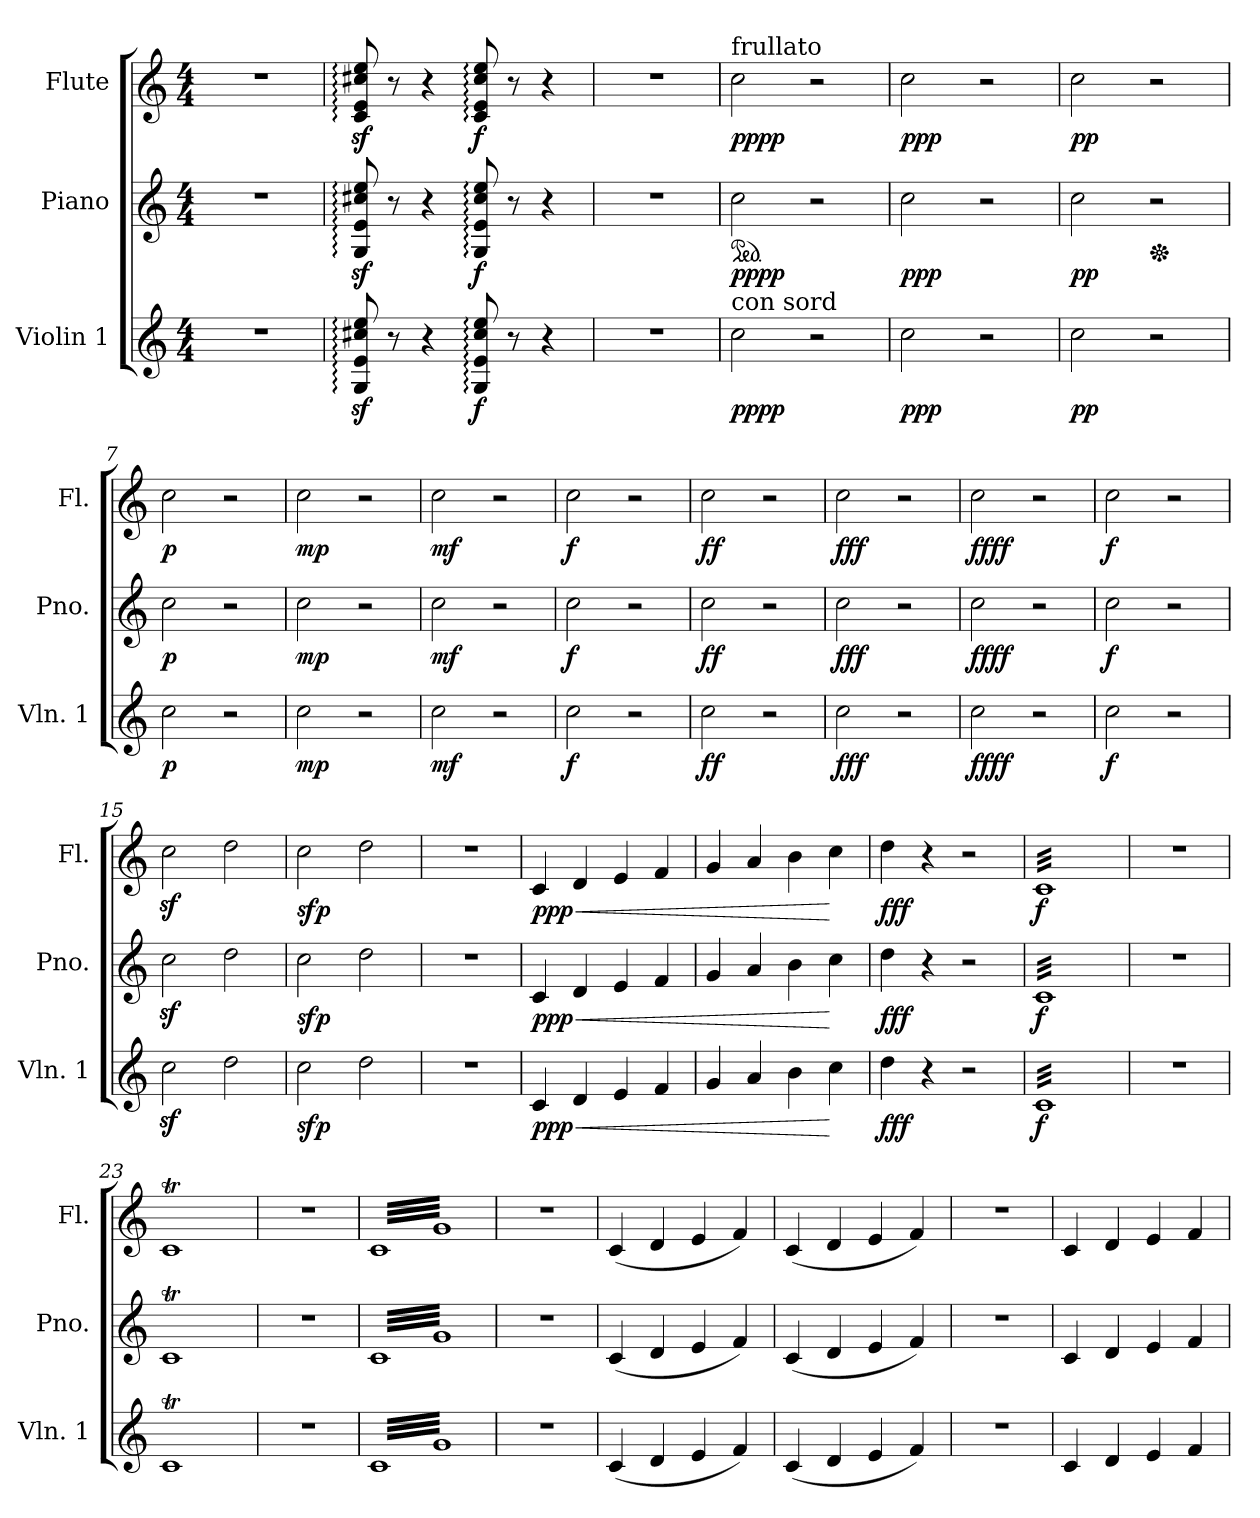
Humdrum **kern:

**kern	**dynam	**kern	**dynam	**kern	**dynam
*part3	*part3	*part2	*part2	*part1	*part1
*staff3	*staff3	*staff2	*staff2	*staff1	*staff1
*I"Violin 1	*	*I"Piano	*	*I"Flute	*
*I'Vln. 1	*	*I'Pno.	*	*I'Fl.	*
!!LO:PB:g=z
*clefG2	*	*clefG2	*	*clefG2	*
*k[]	*	*k[]	*	*k[]	*
*C:	*	*C:	*	*C:	*
*M4/4	*	*M4/4	*	*M4/4	*
*MM100	*	*MM100	*	*MM100	*
=1	=1	=1	=1	=1	=1
1r	.	1r	.	1r	.
=2	=2	=2	=2	=2	=2
8Gi/z: 8eiz: 8cc#Xiz: 8eeiz:	.	8Gi/z: 8eiz: 8cc#Xiz: 8eeiz:	.	8ci/z: 8eiz: 8cc#Xiz: 8eeiz:	.
8r	.	8r	.	8r	.
4r	.	4r	.	4r	.
8Gi/: 8ei: 8cc#i: 8eei:	f	8Gi/: 8ei: 8cc#i: 8eei:	f	8ci/: 8ei: 8cc#i: 8eei:	f
8r	.	8r	.	8r	.
4r	.	4r	.	4r	.
=3	=3	=3	=3	=3	=3
1r	.	1r	.	1r	.
=4	=4	=4	=4	=4	=4
*	*	*ped	*	*	*
!	!	!	!	!LO:TX:a:t=frullato	!
!LO:TX:a:t=con sord	!	!	!	!	!
2cci\	pppp	2cci\	pppp	2cci\	pppp
2r	.	2r	.	2r	.
=5	=5	=5	=5	=5	=5
2cci\	ppp	2cci\	ppp	2cci\	ppp
2r	.	2r	.	2r	.
=6	=6	=6	=6	=6	=6
2cci\	pp	2cci\	pp	2cci\	pp
*	*	*Xped	*	*	*
2r	.	2r	.	2r	.
!!LO:LB:g=z
=7	=7	=7	=7	=7	=7
2cci\	p	2cci\	p	2cci\	p
2r	.	2r	.	2r	.
=8	=8	=8	=8	=8	=8
2cci\	mp	2cci\	mp	2cci\	mp
2r	.	2r	.	2r	.
=9	=9	=9	=9	=9	=9
2cci\	mf	2cci\	mf	2cci\	mf
2r	.	2r	.	2r	.
=10	=10	=10	=10	=10	=10
2cci\	f	2cci\	f	2cci\	f
2r	.	2r	.	2r	.
=11	=11	=11	=11	=11	=11
2cci\	ff	2cci\	ff	2cci\	ff
2r	.	2r	.	2r	.
=12	=12	=12	=12	=12	=12
2cci\	fff	2cci\	fff	2cci\	fff
2r	.	2r	.	2r	.
=13	=13	=13	=13	=13	=13
2cci\	ffff	2cci\	ffff	2cci\	ffff
2r	.	2r	.	2r	.
!!LO:LB:g=z
=14	=14	=14	=14	=14	=14
2cci\	f	2cci\	f	2cci\	f
2r	.	2r	.	2r	.
=15	=15	=15	=15	=15	=15
2cczi\	.	2cczi\	.	2cczi\	.
2ddi\	.	2ddi\	.	2ddi\	.
=16	=16	=16	=16	=16	=16
2cci\	sfp	2cci\	sfp	2cci\	sfp
2ddi\	.	2ddi\	.	2ddi\	.
=17	=17	=17	=17	=17	=17
1r	.	1r	.	1r	.
=18	=18	=18	=18	=18	=18
!	!LO:HP:b	!	!LO:HP:b	!	!LO:HP:b
4ci/	< ppp	4ci/	< ppp	4ci/	< ppp
4di/	.	4di/	.	4di/	.
4ei/	.	4ei/	.	4ei/	.
4fi/	.	4fi/	.	4fi/	.
=19	=19	=19	=19	=19	=19
4gi/	.	4gi/	.	4gi/	.
4ai/	.	4ai/	.	4ai/	.
4bi\	.	4bi\	.	4bi\	.
4cci\	[	4cci\	[	4cci\	[
=20	=20	=20	=20	=20	=20
4ddi\	fff	4ddi\	fff	4ddi\	fff
4r	.	4r	.	4r	.
2r	.	2r	.	2r	.
!!LO:PB:g=z
=21	=21	=21	=21	=21	=21
*tremolo	*	*	*	*	*
*	*	*tremolo	*	*	*
*	*	*	*	*tremolo	*
32ciLLL	f	32ciLLL	f	32ciLLL	f
32ci	.	32ci	.	32ci	.
32ci	.	32ci	.	32ci	.
32ci	.	32ci	.	32ci	.
32ci	.	32ci	.	32ci	.
32ci	.	32ci	.	32ci	.
32ci	.	32ci	.	32ci	.
32ci	.	32ci	.	32ci	.
32ci	.	32ci	.	32ci	.
32ci	.	32ci	.	32ci	.
32ci	.	32ci	.	32ci	.
32ci	.	32ci	.	32ci	.
32ci	.	32ci	.	32ci	.
32ci	.	32ci	.	32ci	.
32ci	.	32ci	.	32ci	.
32ci	.	32ci	.	32ci	.
32ci	.	32ci	.	32ci	.
32ci	.	32ci	.	32ci	.
32ci	.	32ci	.	32ci	.
32ci	.	32ci	.	32ci	.
32ci	.	32ci	.	32ci	.
32ci	.	32ci	.	32ci	.
32ci	.	32ci	.	32ci	.
32ci	.	32ci	.	32ci	.
32ci	.	32ci	.	32ci	.
32ci	.	32ci	.	32ci	.
32ci	.	32ci	.	32ci	.
32ci	.	32ci	.	32ci	.
32ci	.	32ci	.	32ci	.
32ci	.	32ci	.	32ci	.
32ci	.	32ci	.	32ci	.
32ciJJJ	.	32ciJJJ	.	32ciJJJ	.
*	*	*	*	*Xtremolo	*
*	*	*Xtremolo	*	*	*
*Xtremolo	*	*	*	*	*
=22	=22	=22	=22	=22	=22
1r	.	1r	.	1r	.
=23	=23	=23	=23	=23	=23
1cTi	.	1cTi	.	1cTi	.
=24	=24	=24	=24	=24	=24
1r	.	1r	.	1r	.
=25	=25	=25	=25	=25	=25
*tremolo	*	*	*	*	*
*	*	*tremolo	*	*	*
*	*	*	*	*tremolo	*
32ciLLL	.	32ciLLL	.	32ciLLL	.
32gi	.	32gi	.	32gi	.
32ci	.	32ci	.	32ci	.
32gi	.	32gi	.	32gi	.
32ci	.	32ci	.	32ci	.
32gi	.	32gi	.	32gi	.
32ci	.	32ci	.	32ci	.
32gi	.	32gi	.	32gi	.
32ci	.	32ci	.	32ci	.
32gi	.	32gi	.	32gi	.
32ci	.	32ci	.	32ci	.
32gi	.	32gi	.	32gi	.
32ci	.	32ci	.	32ci	.
32gi	.	32gi	.	32gi	.
32ci	.	32ci	.	32ci	.
32gi	.	32gi	.	32gi	.
32ci	.	32ci	.	32ci	.
32gi	.	32gi	.	32gi	.
32ci	.	32ci	.	32ci	.
32gi	.	32gi	.	32gi	.
32ci	.	32ci	.	32ci	.
32gi	.	32gi	.	32gi	.
32ci	.	32ci	.	32ci	.
32gi	.	32gi	.	32gi	.
32ci	.	32ci	.	32ci	.
32gi	.	32gi	.	32gi	.
32ci	.	32ci	.	32ci	.
32gi	.	32gi	.	32gi	.
32ci	.	32ci	.	32ci	.
32gi	.	32gi	.	32gi	.
32ci	.	32ci	.	32ci	.
32giJJJ	.	32giJJJ	.	32giJJJ	.
*	*	*	*	*Xtremolo	*
*	*	*Xtremolo	*	*	*
*Xtremolo	*	*	*	*	*
=26	=26	=26	=26	=26	=26
1r	.	1r	.	1r	.
.	.	.	.	.	.
.	.	.	.	.	.
.	.	.	.	.	.
.	.	.	.	.	.
.	.	.	.	.	.
.	.	.	.	.	.
.	.	.	.	.	.
.	.	.	.	.	.
.	.	.	.	.	.
.	.	.	.	.	.
.	.	.	.	.	.
.	.	.	.	.	.
.	.	.	.	.	.
.	.	.	.	.	.
.	.	.	.	.	.
=27	=27	=27	=27	=27	=27
(4ci/	.	(4ci/	.	(4ci/	.
4di/	.	4di/	.	4di/	.
4ei/	.	4ei/	.	4ei/	.
4fi/)	.	4fi/)	.	4fi/)	.
=28	=28	=28	=28	=28	=28
(4ci/	.	(4ci/	.	(4ci/	.
4di/	.	4di/	.	4di/	.
4ei/	.	4ei/	.	4ei/	.
4fi/)	.	4fi/)	.	4fi/)	.
!!LO:LB:g=z
=29	=29	=29	=29	=29	=29
1r	.	1r	.	1r	.
=30	=30	=30	=30	=30	=30
4ci/	.	4ci/	.	4ci/	.
4di/	.	4di/	.	4di/	.
4ei/	.	4ei/	.	4ei/	.
4fi/	.	4fi/	.	4fi/	.
=	=	=	=	=	=
*-	*-	*-	*-	*-	*-
